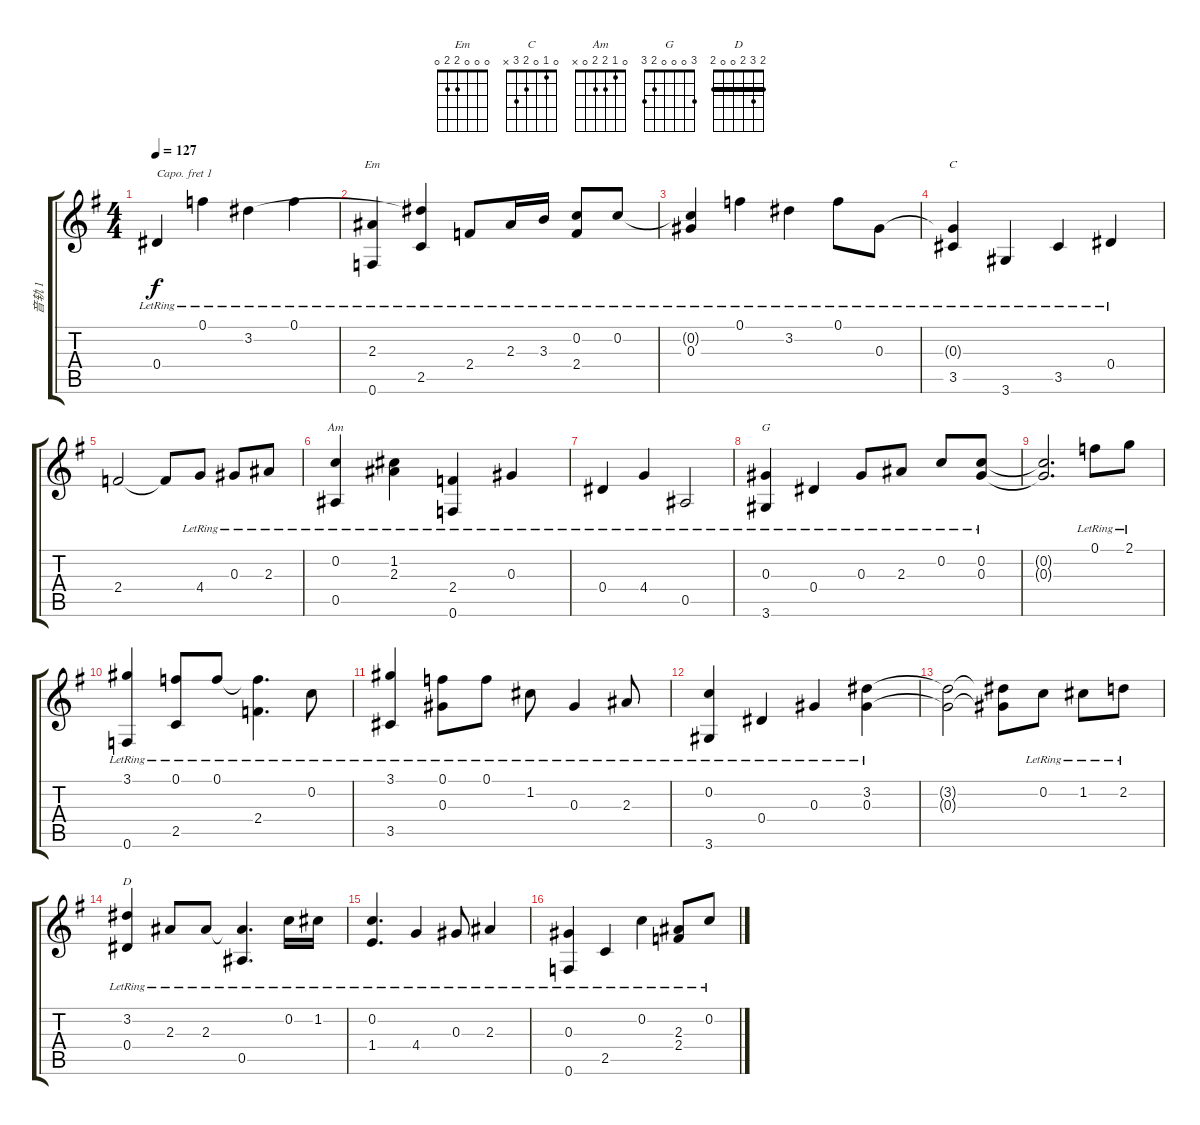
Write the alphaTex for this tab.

\track ("音轨 1" "音轨 1") {instrument acousticguitarnylon}
\staff {score tabs}
\capo 1
\tuning (E4 B3 G3 D3 A2 E2) {hide}
\chord ("Em" 0 0 0 2 2 0)
\chord ("C" 0 1 0 2 3 x)
\chord ("Am" 0 1 2 2 0 x)
\chord ("G" 3 0 0 0 2 3)
\chord ("D" 2 3 2 0 0 2) {barre 2}
\ts (4 4)
\tempo 127
\clef g2
\ks g
0.4{lr}.4{dy f} 0.1{lr}.4 3.2{lr}.4 0.1{lr}.4 |
(2.3{lr} 0.6{lr}).4{ch "Em"} (3.2{t} 2.5{lr}).4 2.4{lr}.8 2.3{lr}.16 3.3{lr}.16 (0.2{lr} 2.4{lr}).8 0.2{lr}.8 |
(0.2{t} 0.3{lr}).4 0.1{lr}.4 3.2{lr}.4 0.1{lr}.8 0.3{lr}.8 |
(0.3{t} 3.5{lr}).4{ch "C"} 3.6{lr}.4 3.5{lr}.4 0.4{lr}.4 |
2.4.2 2.4{t}.8 4.4{lr}.8 0.3{lr}.8 2.3{lr}.8 |
(0.2{lr} 0.5{lr}).4{ch "Am"} (1.2{lr} 2.3{lr}).4 (2.4{lr} 0.6{lr}).4 0.3{lr}.4 |
0.4{lr}.4 4.4{lr}.4 0.5{lr}.2 |
(0.3{lr} 3.6{lr}).4{ch "G"} 0.4{lr}.4 0.3{lr}.8 2.3{lr}.8 0.2{lr}.8 (0.2{lr} 0.3{lr}).8 |
(0.2{t} 0.3{t}).2{d} 0.1{lr}.8 2.1{lr}.8 |
(3.1{lr} 0.6{lr}).4 (0.1{lr} 2.5{lr}).8 0.1{lr}.8 (0.1{t} 2.4{lr}).4{d} 0.2{lr}.8 |
(3.1{lr} 3.5{lr}).4 (0.1{lr} 0.3{lr}).8 0.1{lr}.8 1.2{lr}.8 0.3{lr}.4 2.3{lr}.8 |
(0.2{lr} 3.6{lr}).4 0.4{lr}.4 0.3{lr}.4 (3.2{lr} 0.3{lr}).4 |
(3.2{t} 0.3{t}).2 (3.2{t} 0.3{t}).8 0.2{lr}.8 1.2{lr}.8 2.2{lr}.8 |
(3.2{lr} 0.4{lr}).4{ch "D"} 2.3{lr}.8 2.3{lr}.8 (2.3{t} 0.5{lr}).4{d} 0.2{lr}.16 1.2{lr}.16 |
(0.2{lr} 1.4{lr}).4{d} 4.4{lr}.4 0.3{lr}.8 2.3{lr}.4 |
(0.3{lr} 0.6{lr}).4 2.5{lr}.4 0.2{lr}.4 (2.3{lr} 2.4{lr}).8 0.2{lr}.8
